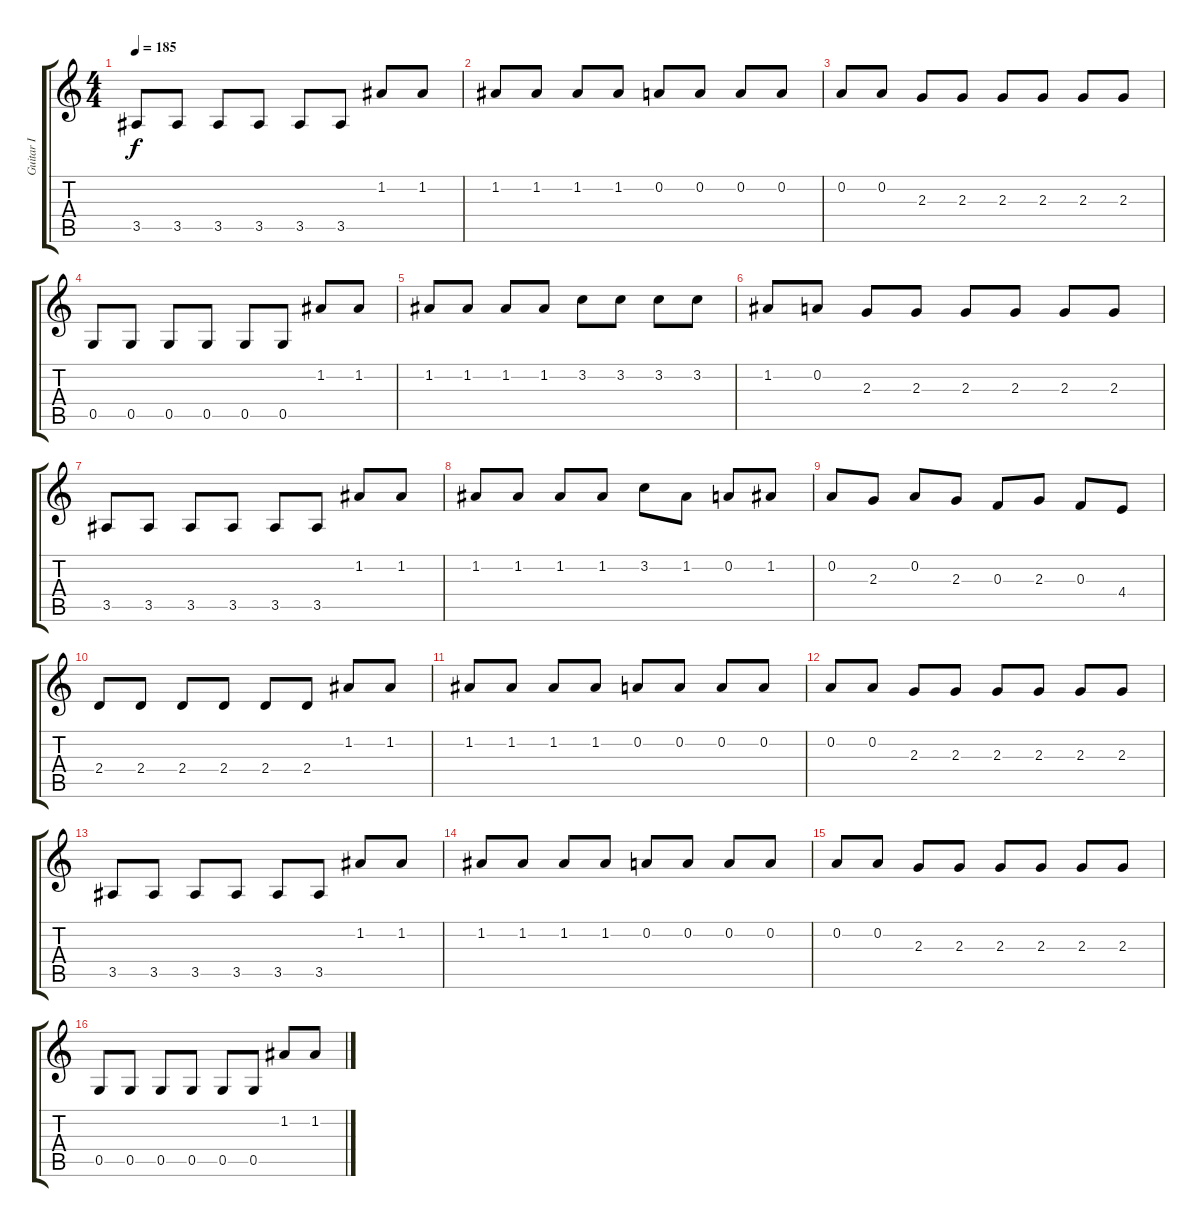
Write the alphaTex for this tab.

\track ("Guitar I" "Guitar I") {instrument distortionguitar}
\staff {score tabs}
\tuning (D4 A3 F3 C3 G2 D2) {hide}
\ts (4 4)
\tempo 185
\clef g2
\ks c
3.5.8{dy f} 3.5.8 3.5.8 3.5.8 3.5.8 3.5.8 1.2.8 1.2.8 |
1.2.8 1.2.8 1.2.8 1.2.8 0.2.8 0.2.8 0.2.8 0.2.8 |
0.2.8 0.2.8 2.3.8 2.3.8 2.3.8 2.3.8 2.3.8 2.3.8 |
0.5.8 0.5.8 0.5.8 0.5.8 0.5.8 0.5.8 1.2.8 1.2.8 |
1.2.8 1.2.8 1.2.8 1.2.8 3.2.8 3.2.8 3.2.8 3.2.8 |
1.2.8 0.2.8 2.3.8 2.3.8 2.3.8 2.3.8 2.3.8 2.3.8 |
3.5.8 3.5.8 3.5.8 3.5.8 3.5.8 3.5.8 1.2.8 1.2.8 |
1.2.8 1.2.8 1.2.8 1.2.8 3.2.8 1.2.8 0.2.8 1.2.8 |
0.2.8 2.3.8 0.2.8 2.3.8 0.3.8 2.3.8 0.3.8 4.4.8 |
2.4.8 2.4.8 2.4.8 2.4.8 2.4.8 2.4.8 1.2.8 1.2.8 |
1.2.8 1.2.8 1.2.8 1.2.8 0.2.8 0.2.8 0.2.8 0.2.8 |
0.2.8 0.2.8 2.3.8 2.3.8 2.3.8 2.3.8 2.3.8 2.3.8 |
3.5.8 3.5.8 3.5.8 3.5.8 3.5.8 3.5.8 1.2.8 1.2.8 |
1.2.8 1.2.8 1.2.8 1.2.8 0.2.8 0.2.8 0.2.8 0.2.8 |
0.2.8 0.2.8 2.3.8 2.3.8 2.3.8 2.3.8 2.3.8 2.3.8 |
0.5.8 0.5.8 0.5.8 0.5.8 0.5.8 0.5.8 1.2.8 1.2.8
